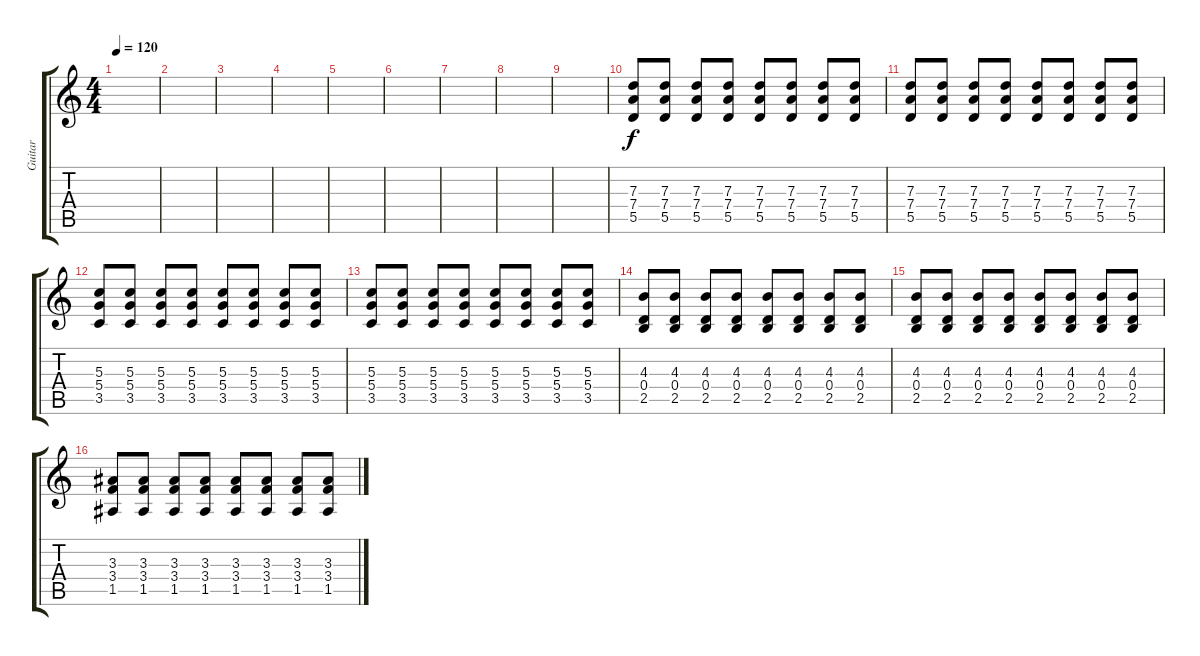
\track ("Guitar" "Guitar") {instrument distortionguitar}
\staff {score tabs}
\tuning (E4 B3 G3 D3 A2 E2) {hide}
\ts (4 4)
\tempo 120
\clef g2
\ks c
|
|
|
|
|
|
|
|
|
(7.3 7.4 5.5).8 (7.3 7.4 5.5).8 (7.3 7.4 5.5).8 (7.3 7.4 5.5).8 (7.3 7.4 5.5).8 (7.3 7.4 5.5).8 (7.3 7.4 5.5).8 (7.3 7.4 5.5).8 |
(7.3 7.4 5.5).8 (7.3 7.4 5.5).8 (7.3 7.4 5.5).8 (7.3 7.4 5.5).8 (7.3 7.4 5.5).8 (7.3 7.4 5.5).8 (7.3 7.4 5.5).8 (7.3 7.4 5.5).8 |
(5.3 5.4 3.5).8 (5.3 5.4 3.5).8 (5.3 5.4 3.5).8 (5.3 5.4 3.5).8 (5.3 5.4 3.5).8 (5.3 5.4 3.5).8 (5.3 5.4 3.5).8 (5.3 5.4 3.5).8 |
(5.3 5.4 3.5).8 (5.3 5.4 3.5).8 (5.3 5.4 3.5).8 (5.3 5.4 3.5).8 (5.3 5.4 3.5).8 (5.3 5.4 3.5).8 (5.3 5.4 3.5).8 (5.3 5.4 3.5).8 |
(4.3 0.4 2.5).8 (4.3 0.4 2.5).8 (4.3 0.4 2.5).8 (4.3 0.4 2.5).8 (4.3 0.4 2.5).8 (4.3 0.4 2.5).8 (4.3 0.4 2.5).8 (4.3 0.4 2.5).8 |
(4.3 0.4 2.5).8 (4.3 0.4 2.5).8 (4.3 0.4 2.5).8 (4.3 0.4 2.5).8 (4.3 0.4 2.5).8 (4.3 0.4 2.5).8 (4.3 0.4 2.5).8 (4.3 0.4 2.5).8 |
(3.3 3.4 1.5).8 (3.3 3.4 1.5).8 (3.3 3.4 1.5).8 (3.3 3.4 1.5).8 (3.3 3.4 1.5).8 (3.3 3.4 1.5).8 (3.3 3.4 1.5).8 (3.3 3.4 1.5).8
